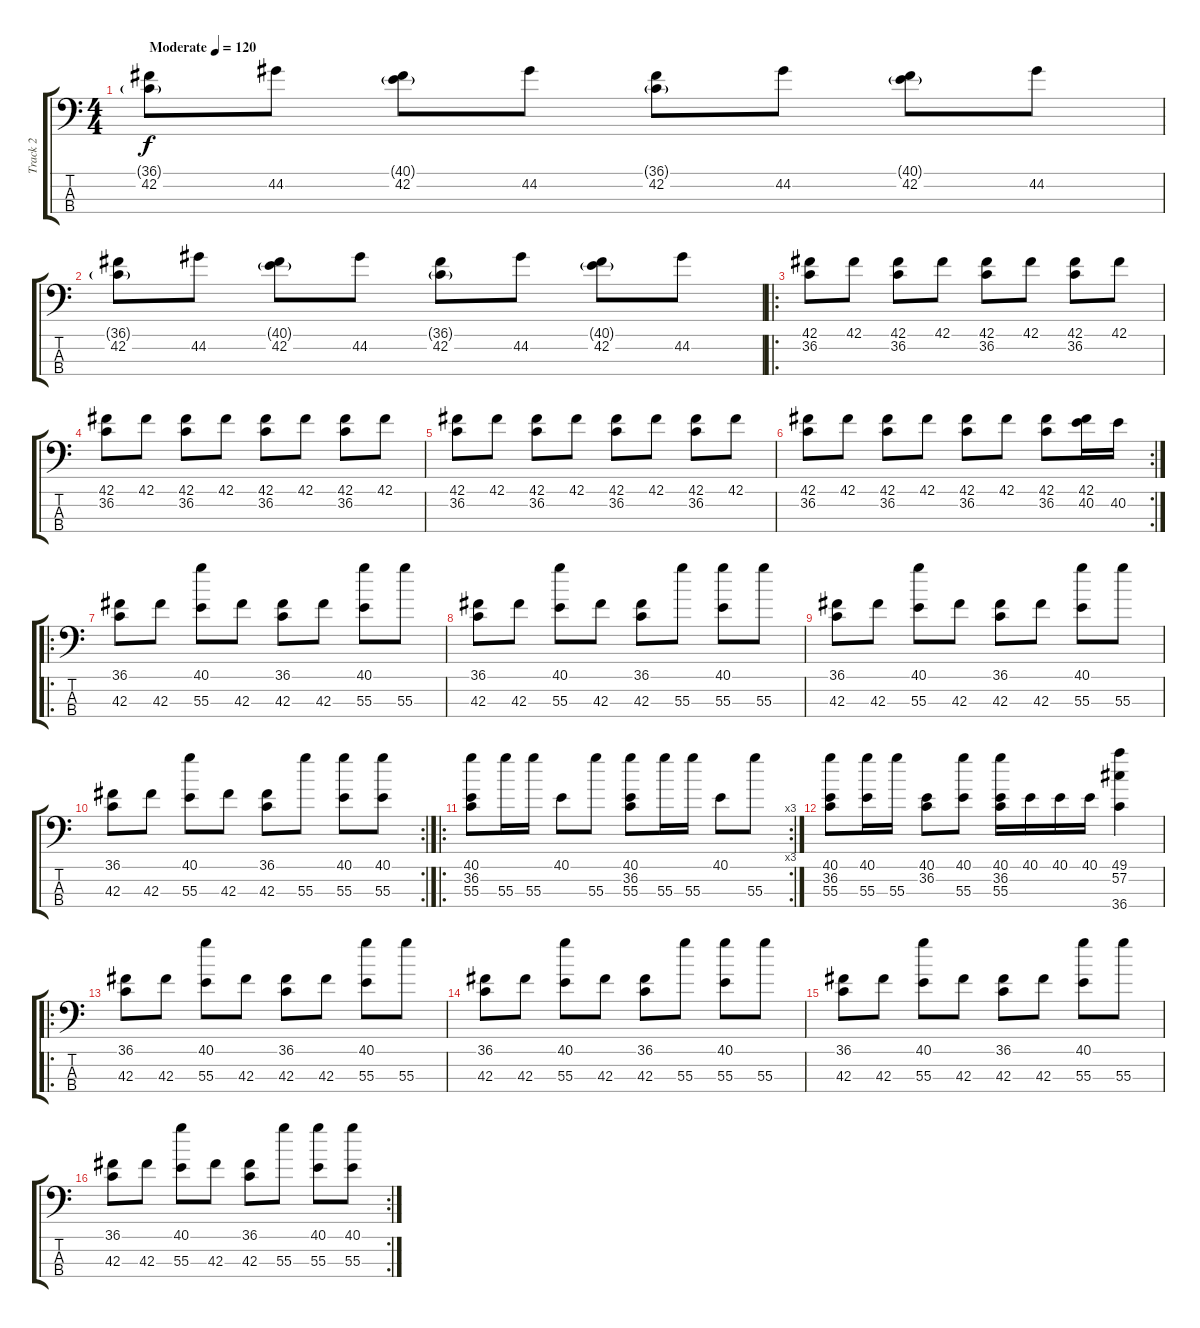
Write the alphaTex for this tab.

\track ("Track 2" "Track 2") {instrument acousticgrandpiano}
\staff {score tabs}
\tuning (C-1 C-1 C-1 C-1) {hide}
\ts (4 4)
\tempo (120 "Moderate")
\clef f4
\ks c
(36.1{g} 42.2).8{dy f instrument acousticgrandpiano} 44.2.8 (40.1{g} 42.2).8 44.2.8 (36.1{g} 42.2).8 44.2.8 (40.1{g} 42.2).8 44.2.8 |
(36.1{g} 42.2).8 44.2.8 (40.1{g} 42.2).8 44.2.8 (36.1{g} 42.2).8 44.2.8 (40.1{g} 42.2).8 44.2.8 |
\ro
(42.1 36.2).8 42.1.8 (42.1 36.2).8 42.1.8 (42.1 36.2).8 42.1.8 (42.1 36.2).8 42.1.8 |
(42.1 36.2).8 42.1.8 (42.1 36.2).8 42.1.8 (42.1 36.2).8 42.1.8 (42.1 36.2).8 42.1.8 |
(42.1 36.2).8 42.1.8 (42.1 36.2).8 42.1.8 (42.1 36.2).8 42.1.8 (42.1 36.2).8 42.1.8 |
\rc 2
(42.1 36.2).8 42.1.8 (42.1 36.2).8 42.1.8 (42.1 36.2).8 42.1.8 (42.1 36.2).8 (42.1 40.2).16 40.2.16 |
\ro
(36.1 42.3).8 42.3.8 (40.1 55.3).8 42.3.8 (36.1 42.3).8 42.3.8 (40.1 55.3).8 55.3.8 |
(36.1 42.3).8 42.3.8 (40.1 55.3).8 42.3.8 (36.1 42.3).8 55.3.8 (40.1 55.3).8 55.3.8 |
(36.1 42.3).8 42.3.8 (40.1 55.3).8 42.3.8 (36.1 42.3).8 42.3.8 (40.1 55.3).8 55.3.8 |
\rc 2
(36.1 42.3).8 42.3.8 (40.1 55.3).8 42.3.8 (36.1 42.3).8 55.3.8 (40.1 55.3).8 (40.1 55.3).8 |
\ro
\rc 3
(40.1 36.2 55.3).8 55.3.16 55.3.16 40.1.8 55.3.8 (40.1 36.2 55.3).8 55.3.16 55.3.16 40.1.8 55.3.8 |
(40.1 36.2 55.3).8 (40.1 55.3).16 55.3.16 (40.1 36.2).8 (40.1 55.3).8 (40.1 36.2 55.3).16 40.1.16 40.1.16 40.1.16 (49.1 57.2 36.4).4 |
\ro
(36.1 42.3).8 42.3.8 (40.1 55.3).8 42.3.8 (36.1 42.3).8 42.3.8 (40.1 55.3).8 55.3.8 |
(36.1 42.3).8 42.3.8 (40.1 55.3).8 42.3.8 (36.1 42.3).8 55.3.8 (40.1 55.3).8 55.3.8 |
(36.1 42.3).8 42.3.8 (40.1 55.3).8 42.3.8 (36.1 42.3).8 42.3.8 (40.1 55.3).8 55.3.8 |
\rc 2
(36.1 42.3).8 42.3.8 (40.1 55.3).8 42.3.8 (36.1 42.3).8 55.3.8 (40.1 55.3).8 (40.1 55.3).8
